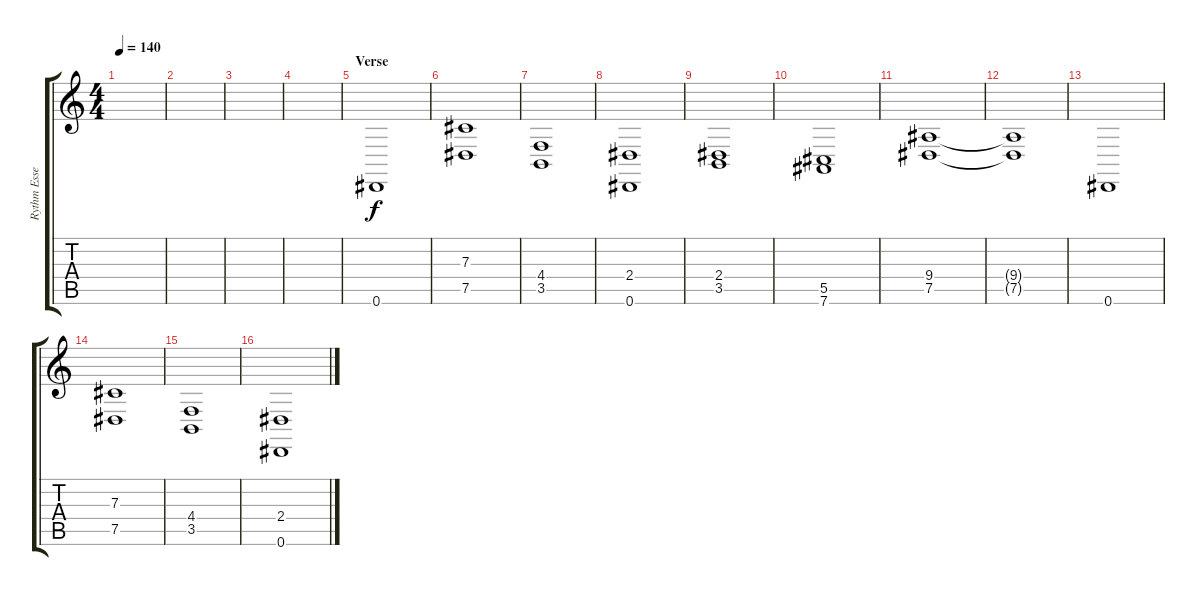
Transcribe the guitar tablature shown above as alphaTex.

\track ("Rythm Essemble (Everton)" "Rythm Esse") {instrument stringensemble2}
\staff {score tabs}
\tuning (Eb4 Bb3 Gb3 Db3 Ab2 Eb2) {hide}
\ts (4 4)
\tempo 140
\clef g2
\ks c
|
|
|
|
\section ("" "Verse")
0.6.1 |
(7.3 7.5).1 |
(4.4 3.5).1 |
(2.4 0.6).1 |
(2.4 3.5).1 |
(5.5 7.6).1 |
(9.4 7.5).1 |
(9.4{t} 7.5{t}).1 |
0.6.1 |
(7.3 7.5).1 |
(4.4 3.5).1 |
(2.4 0.6).1
